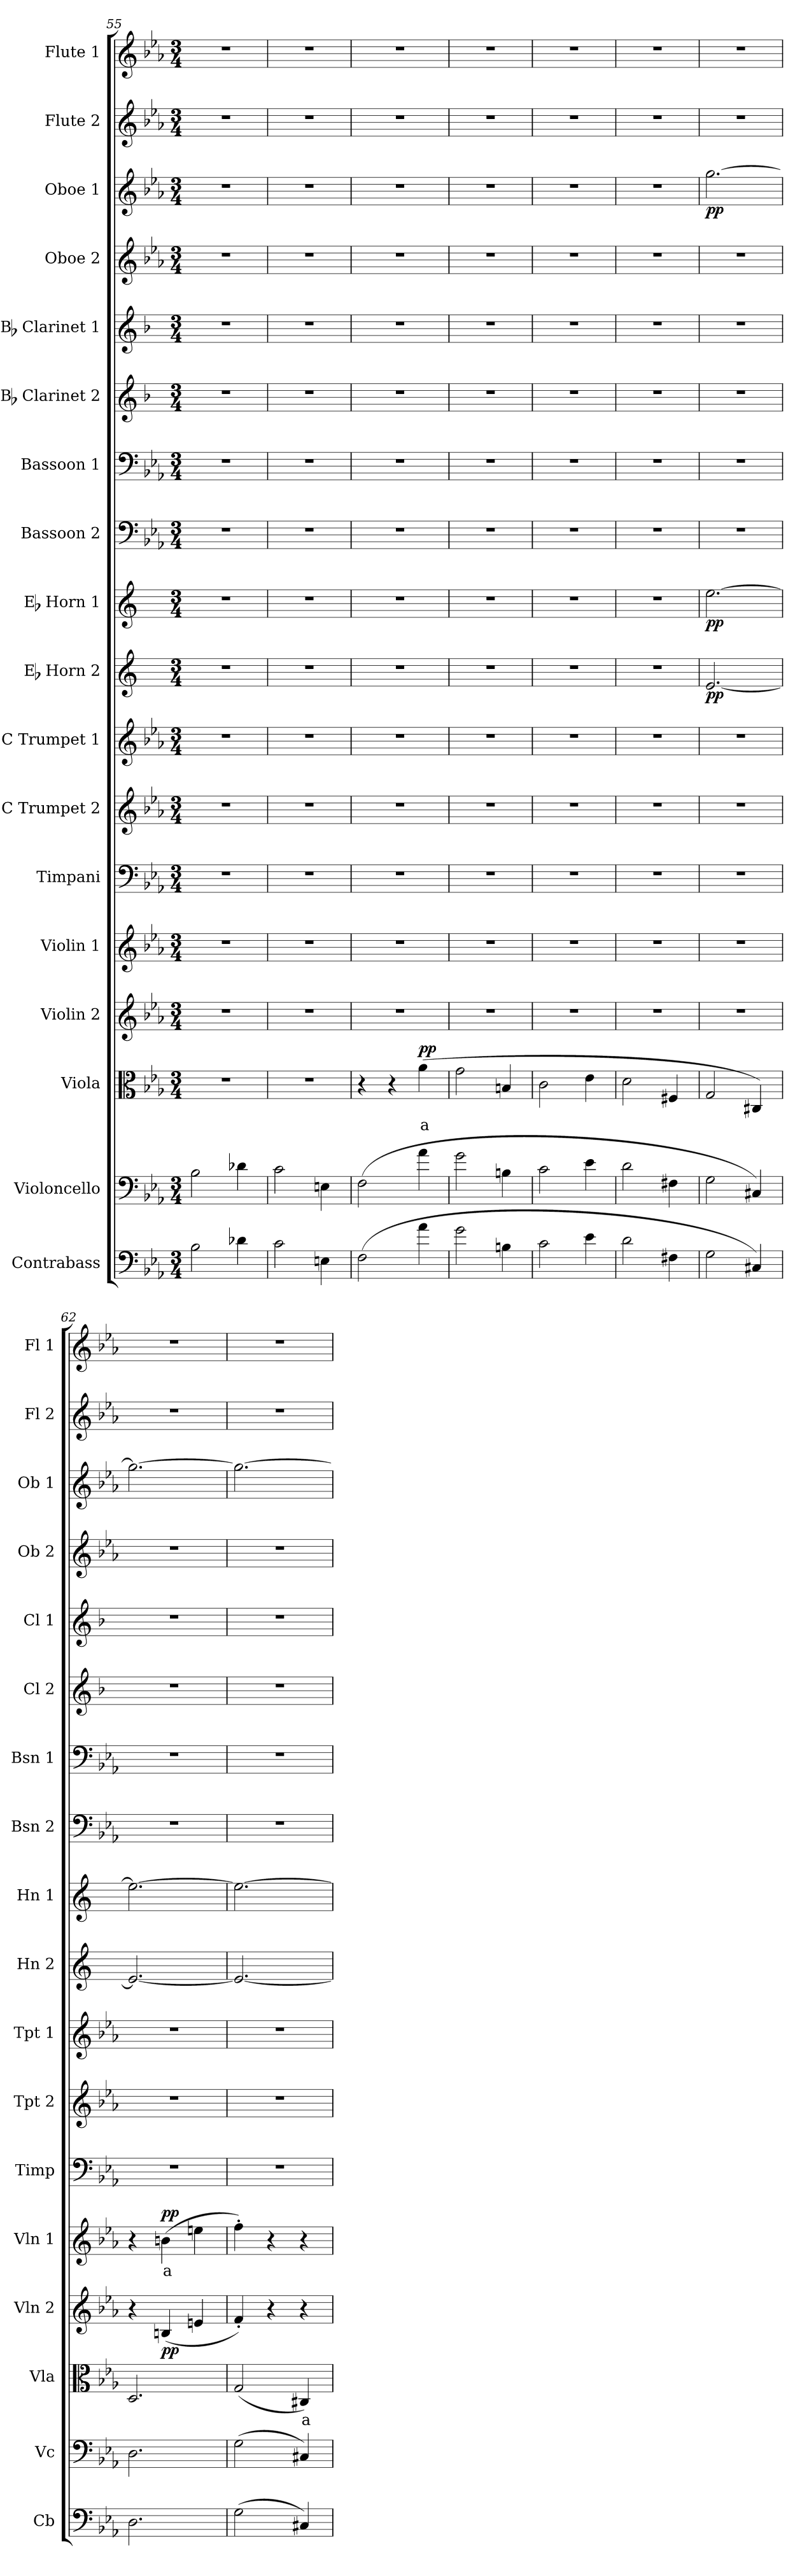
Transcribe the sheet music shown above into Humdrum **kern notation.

**kern	**kern	**kern	**text	**dynam	**kern	**dynam	**kern	**text	**dynam	**kern	**kern	**kern	**kern	**dynam	**kern	**dynam	**kern	**kern	**kern	**kern	**kern	**kern	**dynam	**kern	**kern
*part18	*part17	*part16	*part16	*part16	*part15	*part15	*part14	*part14	*part14	*part13	*part12	*part11	*part10	*part10	*part9	*part9	*part8	*part7	*part6	*part5	*part4	*part3	*part3	*part2	*part1
*staff18	*staff17	*staff16	*staff16	*staff16	*staff15	*staff15	*staff14	*staff14	*staff14	*staff13	*staff12	*staff11	*staff10	*staff10	*staff9	*staff9	*staff8	*staff7	*staff6	*staff5	*staff4	*staff3	*staff3	*staff2	*staff1
*I"Contrabass	*I"Violoncello	*I"Viola	*	*	*I"Violin 2	*	*I"Violin 1	*	*	*I"Timpani	*I"C Trumpet 2	*I"C Trumpet 1	*I"Eb Horn 2	*	*I"Eb Horn 1	*	*I"Bassoon 2	*I"Bassoon 1	*I"Bb Clarinet 2	*I"Bb Clarinet 1	*I"Oboe 2	*I"Oboe 1	*	*I"Flute 2	*I"Flute 1
*I'Cb	*I'Vc	*I'Vla	*	*	*I'Vln 2	*	*I'Vln 1	*	*	*I'Timp	*I'Tpt 2	*I'Tpt 1	*I'Hn 2	*	*I'Hn 1	*	*I'Bsn 2	*I'Bsn 1	*I'Cl 2	*I'Cl 1	*I'Ob 2	*I'Ob 1	*	*I'Fl 2	*I'Fl 1
*clefF4	*clefF4	*clefC3	*	*	*clefG2	*	*clefG2	*	*	*clefF4	*clefG2	*clefG2	*clefG2	*	*clefG2	*	*clefF4	*clefF4	*clefG2	*clefG2	*clefG2	*clefG2	*	*clefG2	*clefG2
*ITrd7c12	*	*	*	*	*	*	*	*	*	*	*	*	*ITrd5c9	*	*ITrd5c9	*	*	*	*ITrd1c2	*ITrd1c2	*	*	*	*	*
*k[b-e-a-]	*k[b-e-a-]	*k[b-e-a-]	*	*	*k[b-e-a-]	*	*k[b-e-a-]	*	*	*k[b-e-a-]	*k[b-e-a-]	*k[b-e-a-]	*k[b-e-a-]	*	*k[b-e-a-]	*	*k[b-e-a-]	*k[b-e-a-]	*k[b-e-a-]	*k[b-e-a-]	*k[b-e-a-]	*k[b-e-a-]	*	*k[b-e-a-]	*k[b-e-a-]
*M3/4	*M3/4	*M3/4	*	*	*M3/4	*	*M3/4	*	*	*M3/4	*M3/4	*M3/4	*M3/4	*	*M3/4	*	*M3/4	*M3/4	*M3/4	*M3/4	*M3/4	*M3/4	*	*M3/4	*M3/4
=55	=55	=55	=55	=55	=55	=55	=55	=55	=55	=55	=55	=55	=55	=55	=55	=55	=55	=55	=55	=55	=55	=55	=55	=55	=55
2BB-\	2B-\	2.r	.	.	2.r	.	2.r	.	.	2.r	2.r	2.r	2.r	.	2.r	.	2.r	2.r	2.r	2.r	2.r	2.r	.	2.r	2.r
4D-X\	4d-X\	.	.	.	.	.	.	.	.	.	.	.	.	.	.	.	.	.	.	.	.	.	.	.	.
=56	=56	=56	=56	=56	=56	=56	=56	=56	=56	=56	=56	=56	=56	=56	=56	=56	=56	=56	=56	=56	=56	=56	=56	=56	=56
2C\	2c\	2.r	.	.	2.r	.	2.r	.	.	2.r	2.r	2.r	2.r	.	2.r	.	2.r	2.r	2.r	2.r	2.r	2.r	.	2.r	2.r
4EEn\	4En\	.	.	.	.	.	.	.	.	.	.	.	.	.	.	.	.	.	.	.	.	.	.	.	.
=57	=57	=57	=57	=57	=57	=57	=57	=57	=57	=57	=57	=57	=57	=57	=57	=57	=57	=57	=57	=57	=57	=57	=57	=57	=57
(2FF\	(2F\	4r	.	.	2.r	.	2.r	.	.	2.r	2.r	2.r	2.r	.	2.r	.	2.r	2.r	2.r	2.r	2.r	2.r	.	2.r	2.r
.	.	4r	.	.	.	.	.	.	.	.	.	.	.	.	.	.	.	.	.	.	.	.	.	.	.
!	!	!	!LO:LY:b:color=#FF0000	!LO:DY:b	!	!	!	!	!	!	!	!	!	!	!	!	!	!	!	!	!	!	!	!	!
4A-\	4a-\	(4a-\	a	pp	.	.	.	.	.	.	.	.	.	.	.	.	.	.	.	.	.	.	.	.	.
=58	=58	=58	=58	=58	=58	=58	=58	=58	=58	=58	=58	=58	=58	=58	=58	=58	=58	=58	=58	=58	=58	=58	=58	=58	=58
2G\	2g\	2g\	.	.	2.r	.	2.r	.	.	2.r	2.r	2.r	2.r	.	2.r	.	2.r	2.r	2.r	2.r	2.r	2.r	.	2.r	2.r
4BBn\	4Bn\	4Bn/	.	.	.	.	.	.	.	.	.	.	.	.	.	.	.	.	.	.	.	.	.	.	.
!!LO:PB:g=z
=59	=59	=59	=59	=59	=59	=59	=59	=59	=59	=59	=59	=59	=59	=59	=59	=59	=59	=59	=59	=59	=59	=59	=59	=59	=59
2C\	2c\	2c\	.	.	2.r	.	2.r	.	.	2.r	2.r	2.r	2.r	.	2.r	.	2.r	2.r	2.r	2.r	2.r	2.r	.	2.r	2.r
4E-\	4e-\	4e-\	.	.	.	.	.	.	.	.	.	.	.	.	.	.	.	.	.	.	.	.	.	.	.
=60	=60	=60	=60	=60	=60	=60	=60	=60	=60	=60	=60	=60	=60	=60	=60	=60	=60	=60	=60	=60	=60	=60	=60	=60	=60
2D\	2d\	2d\	.	.	2.r	.	2.r	.	.	2.r	2.r	2.r	2.r	.	2.r	.	2.r	2.r	2.r	2.r	2.r	2.r	.	2.r	2.r
4FF#X\	4F#X\	4F#X/	.	.	.	.	.	.	.	.	.	.	.	.	.	.	.	.	.	.	.	.	.	.	.
=61	=61	=61	=61	=61	=61	=61	=61	=61	=61	=61	=61	=61	=61	=61	=61	=61	=61	=61	=61	=61	=61	=61	=61	=61	=61
!	!	!	!	!	!	!	!	!	!	!	!	!	!	!LO:DY:b	!	!LO:DY:b	!	!	!	!	!	!	!LO:DY:b	!	!
2GG\	2G\	2G/	.	.	2.r	.	2.r	.	.	2.r	2.r	2.r	[2.G/	pp	[2.g\	pp	2.r	2.r	2.r	2.r	2.r	[2.gg\	pp	2.r	2.r
4CC#X/)	4C#X/)	4C#X/)	.	.	.	.	.	.	.	.	.	.	.	.	.	.	.	.	.	.	.	.	.	.	.
=62	=62	=62	=62	=62	=62	=62	=62	=62	=62	=62	=62	=62	=62	=62	=62	=62	=62	=62	=62	=62	=62	=62	=62	=62	=62
2.DD\	2.D\	2.D/	.	.	4r	.	4r	.	.	2.r	2.r	2.r	2.G/_	.	2.g\_	.	2.r	2.r	2.r	2.r	2.r	2.gg\_	.	2.r	2.r
!	!	!	!	!	!	!LO:DY:b	!	!LO:LY:b:color=#FF0000	!LO:DY:b	!	!	!	!	!	!	!	!	!	!	!	!	!	!	!	!
.	.	.	.	.	(4Bn/	pp	(4bn\	a	pp	.	.	.	.	.	.	.	.	.	.	.	.	.	.	.	.
.	.	.	.	.	4en/	.	4een\	.	.	.	.	.	.	.	.	.	.	.	.	.	.	.	.	.	.
=63	=63	=63	=63	=63	=63	=63	=63	=63	=63	=63	=63	=63	=63	=63	=63	=63	=63	=63	=63	=63	=63	=63	=63	=63	=63
(2GG\	(2G\	(2G/	.	.	4f'/)	.	4ff'\)	.	.	2.r	2.r	2.r	2.G/_	.	2.g\_	.	2.r	2.r	2.r	2.r	2.r	2.gg\_	.	2.r	2.r
.	.	.	.	.	4r	.	4r	.	.	.	.	.	.	.	.	.	.	.	.	.	.	.	.	.	.
!	!	!	!LO:LY:b:color=#FF0000	!	!	!	!	!	!	!	!	!	!	!	!	!	!	!	!	!	!	!	!	!	!
4CC#X/)	4C#X/)	4C#X/)	a	.	4r	.	4r	.	.	.	.	.	.	.	.	.	.	.	.	.	.	.	.	.	.
=	=	=	=	=	=	=	=	=	=	=	=	=	=	=	=	=	=	=	=	=	=	=	=	=	=
*-	*-	*-	*-	*-	*-	*-	*-	*-	*-	*-	*-	*-	*-	*-	*-	*-	*-	*-	*-	*-	*-	*-	*-	*-	*-
